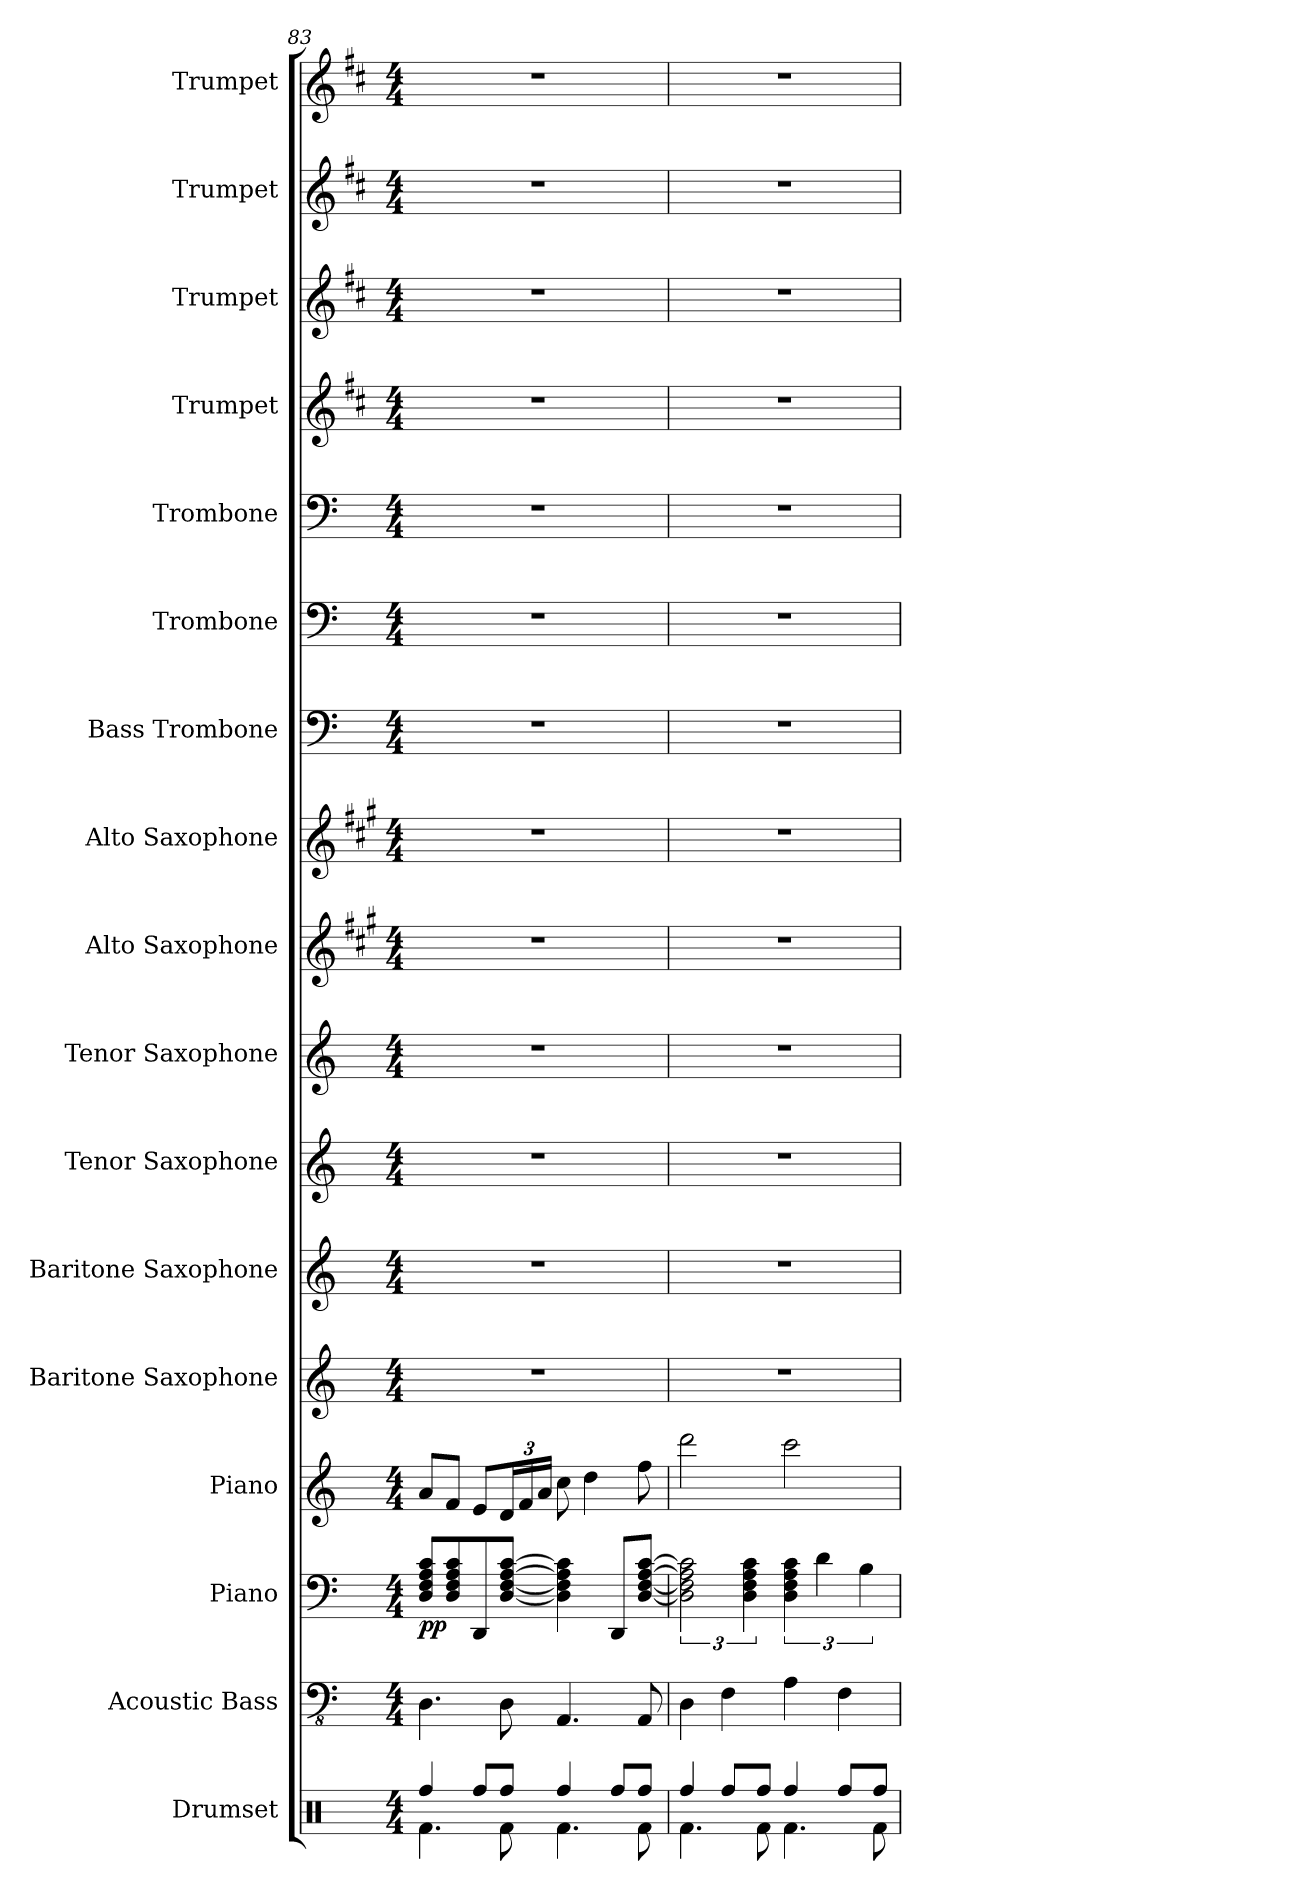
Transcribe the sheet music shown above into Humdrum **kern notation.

**kern	**kern	**kern	**dynam	**kern	**kern	**kern	**kern	**kern	**kern	**kern	**kern	**kern	**kern	**kern	**kern	**kern	**kern
*part17	*part16	*part15	*part15	*part14	*part13	*part12	*part11	*part10	*part9	*part8	*part7	*part6	*part5	*part4	*part3	*part2	*part1
*staff17	*staff16	*staff15	*staff15	*staff14	*staff13	*staff12	*staff11	*staff10	*staff9	*staff8	*staff7	*staff6	*staff5	*staff4	*staff3	*staff2	*staff1
*I"Drumset	*I"Acoustic Bass	*I"Piano	*	*I"Piano	*I"Baritone Saxophone	*I"Baritone Saxophone	*I"Tenor Saxophone	*I"Tenor Saxophone	*I"Alto Saxophone	*I"Alto Saxophone	*I"Bass Trombone	*I"Trombone	*I"Trombone	*I"Trumpet	*I"Trumpet	*I"Trumpet	*I"Trumpet
*I'Drs.	*I'Bass	*I'Pno.	*	*I'Pno.	*I'Bar. Sax.	*I'Bar. Sax.	*I'T. Sax.	*I'T. Sax.	*I'A. Sax.	*I'A. Sax.	*I'B. Tbn.	*I'Tbn.	*I'Tbn.	*I'Tpt.	*I'Tpt.	*I'Tpt.	*I'Tpt.
*clefX	*clefFv4	*clefF4	*	*clefG2	*clefG2	*clefG2	*clefG2	*clefG2	*clefG2	*clefG2	*clefF4	*clefF4	*clefF4	*clefG2	*clefG2	*clefG2	*clefG2
*	*	*	*	*	*ITrd12c21	*ITrd12c21	*ITrd8c14	*ITrd8c14	*ITrd5c9	*ITrd5c9	*	*	*	*ITrd1c2	*ITrd1c2	*ITrd1c2	*ITrd1c2
*k[]	*k[]	*k[]	*	*k[]	*k[]	*k[]	*k[]	*k[]	*k[]	*k[]	*k[]	*k[]	*k[]	*k[]	*k[]	*k[]	*k[]
*M4/4	*M4/4	*M4/4	*	*M4/4	*M4/4	*M4/4	*M4/4	*M4/4	*M4/4	*M4/4	*M4/4	*M4/4	*M4/4	*M4/4	*M4/4	*M4/4	*M4/4
=83	=83	=83	=83	=83	=83	=83	=83	=83	=83	=83	=83	=83	=83	=83	=83	=83	=83
*^	*	*	*	*	*	*	*	*	*	*	*	*	*	*	*	*	*
!	!	!	!	!LO:DY:b	!	!	!	!	!	!	!	!	!	!	!	!	!	!
!	!	!	!	!LO:DY:n=1:b	!	!	!	!	!	!	!	!	!	!	!	!	!	!
4Rff/	4.Rf\	4.DD\	8D/ 8F/ 8A/ 8c/L	p p	8a/L	1r	1r	1r	1r	1r	1r	1r	1r	1r	1r	1r	1r	1r
.	.	.	8D/ 8F/ 8A/ 8c/	.	8f/J	.	.	.	.	.	.	.	.	.	.	.	.	.
8Rff/L	.	.	8DD/	.	8e/L	.	.	.	.	.	.	.	.	.	.	.	.	.
*	*	*	*	*	*Xbrackettup	*	*	*	*	*	*	*	*	*	*	*	*	*
8Rff/J	8Rf\	8DD\	[8D/ [8F/ [8A/ [8c/J	.	24d/L	.	.	.	.	.	.	.	.	.	.	.	.	.
.	.	.	.	.	24f/	.	.	.	.	.	.	.	.	.	.	.	.	.
.	.	.	.	.	24a/JJ	.	.	.	.	.	.	.	.	.	.	.	.	.
4Rff/	4.Rf\	4.AAA/	4D\] 4F\] 4A\] 4c\]	.	8cc\	.	.	.	.	.	.	.	.	.	.	.	.	.
.	.	.	.	.	4dd\	.	.	.	.	.	.	.	.	.	.	.	.	.
8Rff/L	.	.	8DD/L	.	.	.	.	.	.	.	.	.	.	.	.	.	.	.
8Rff/J	8Rf\	8AAA/	[8D/ [8F/ [8A/ [8c/J	.	8ff\	.	.	.	.	.	.	.	.	.	.	.	.	.
=84	=84	=84	=84	=84	=84	=84	=84	=84	=84	=84	=84	=84	=84	=84	=84	=84	=84	=84
4Rff/	4.Rf\	4DD\	3D\] 3F\] 3A\] 3c\]	.	2ddd\	1r	1r	1r	1r	1r	1r	1r	1r	1r	1r	1r	1r	1r
8Rff/L	.	4FF\	.	.	.	.	.	.	.	.	.	.	.	.	.	.	.	.
.	.	.	6D\ 6F\ 6A\ 6c\	.	.	.	.	.	.	.	.	.	.	.	.	.	.	.
8Rff/J	8Rf\	.	.	.	.	.	.	.	.	.	.	.	.	.	.	.	.	.
4Rff/	4.Rf\	4AA\	6D\ 6F\ 6A\ 6c\	.	2ccc\	.	.	.	.	.	.	.	.	.	.	.	.	.
.	.	.	6d\	.	.	.	.	.	.	.	.	.	.	.	.	.	.	.
8Rff/L	.	4FF\	.	.	.	.	.	.	.	.	.	.	.	.	.	.	.	.
.	.	.	6B\	.	.	.	.	.	.	.	.	.	.	.	.	.	.	.
8Rff/J	8Rf\	.	.	.	.	.	.	.	.	.	.	.	.	.	.	.	.	.
*v	*v	*	*	*	*	*	*	*	*	*	*	*	*	*	*	*	*	*
=	=	=	=	=	=	=	=	=	=	=	=	=	=	=	=	=	=
*-	*-	*-	*-	*-	*-	*-	*-	*-	*-	*-	*-	*-	*-	*-	*-	*-	*-
